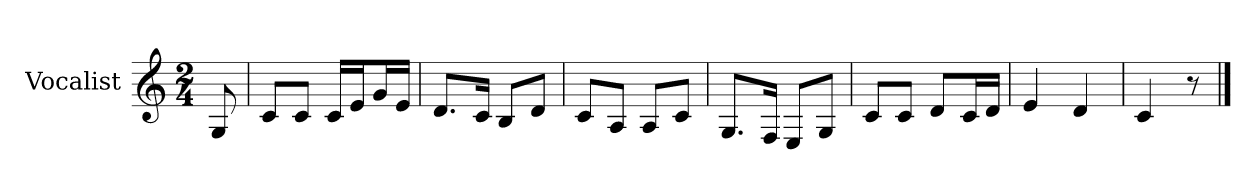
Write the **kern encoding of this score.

**kern
*part1
*staff1
*I"Vocalist
*k[]
*C:
*M2/4
=
8G
=1
8cL
8cJ
16cLL
16eJ
16gL
16eJJ
=2
8.dL
16cJk
8BL
8dJ
=3
8cL
8AJ
8AL
8cJ
=4
8.GL
16FJk
8EL
8GJ
=5
8cL
8cJ
8dL
16cL
16dJJ
=6
4e
4d
=7
4c
8r
==
*-
